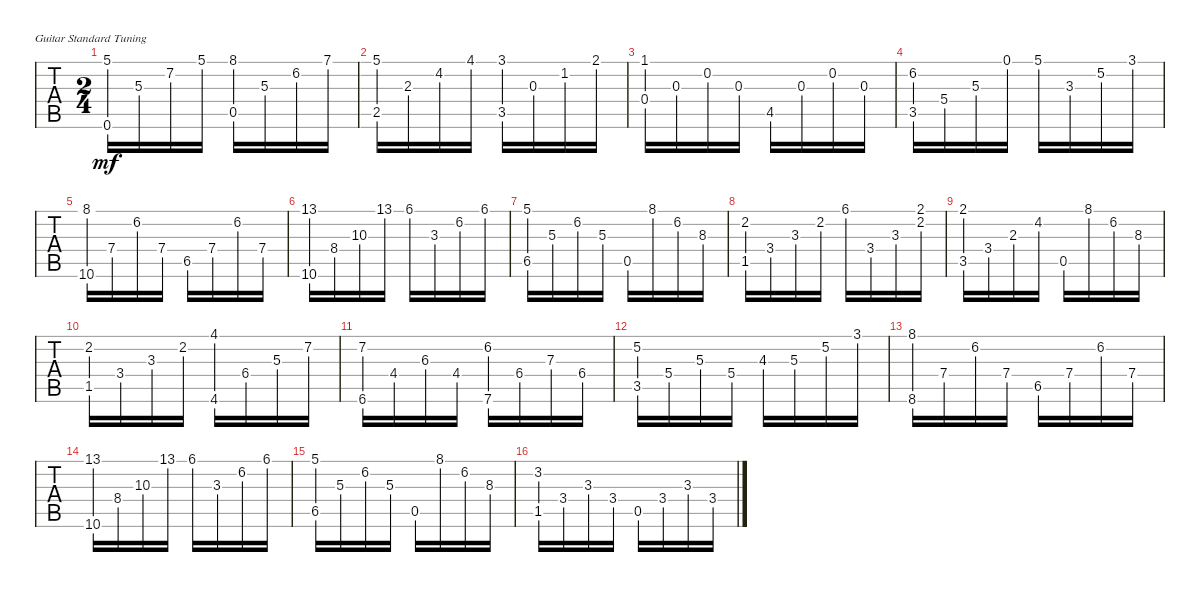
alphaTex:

\bracketExtendMode groupsimilarinstruments
\singleTrackTrackNamePolicy hidden
\multiTrackTrackNamePolicy hidden
\firstSystemTrackNameOrientation horizontal
\otherSystemsTrackNameOrientation horizontal
\track ("Track 1" "Track 1") {instrument acousticguitarsteel}
\staff {tabs}
\tuning (E4 B3 G3 D3 A2 E2)
\ts (2 4)
\tempo (120 hide)
\clef g2
\ks aminor
(5.1 0.6).16{dy mf} 5.3.16 7.2.16 5.1.16 (8.1 0.5).16 5.3.16 6.2.16 7.1.16 |
(5.1 2.5).16 2.3.16 4.2.16 4.1.16 (3.1 3.5).16 0.3.16 1.2.16 2.1.16 |
(1.1 0.4).16 0.3.16 0.2.16 0.3.16 4.5.16 0.3.16 0.2.16 0.3.16 |
(6.2 3.5).16 5.4.16 5.3.16 0.1.16 5.1.16 3.3.16 5.2.16 3.1.16 |
(8.1 10.6).16 7.4.16 6.2.16 7.4.16 6.5.16 7.4.16 6.2.16 7.4.16 |
(13.1 10.6).16 8.4.16 10.3.16 13.1.16 6.1.16 3.3.16 6.2.16 6.1.16 |
(5.1 6.5).16 5.3.16 6.2.16 5.3.16 0.5.16 8.1.16 6.2.16 8.3.16 |
(2.2 1.5).16 3.4.16 3.3.16 2.2.16 6.1.16 3.4.16 3.3.16 (2.2 2.1).16 |
(2.1 3.5).16 3.4.16 2.3.16 4.2.16 0.5.16 8.1.16 6.2.16 8.3.16 |
(2.2 1.5).16 3.4.16 3.3.16 2.2.16 (4.1 4.6).16 6.4.16 5.3.16 7.2.16 |
(6.6 7.2).16 4.4.16 6.3.16 4.4.16 (6.2 7.6).16 6.4.16 7.3.16 6.4.16 |
(5.2 3.5).16 5.4.16 5.3.16 5.4.16 4.3.16 5.3.16 5.2.16 3.1.16 |
(8.1 8.6).16 7.4.16 6.2.16 7.4.16 6.5.16 7.4.16 6.2.16 7.4.16 |
(13.1 10.6).16 8.4.16 10.3.16 13.1.16 6.1.16 3.3.16 6.2.16 6.1.16 |
(5.1 6.5).16 5.3.16 6.2.16 5.3.16 0.5.16 8.1.16 6.2.16 8.3.16 |
(3.2 1.5).16 3.4.16 3.3.16 3.4.16 0.5.16 3.4.16 3.3.16 3.4.16
